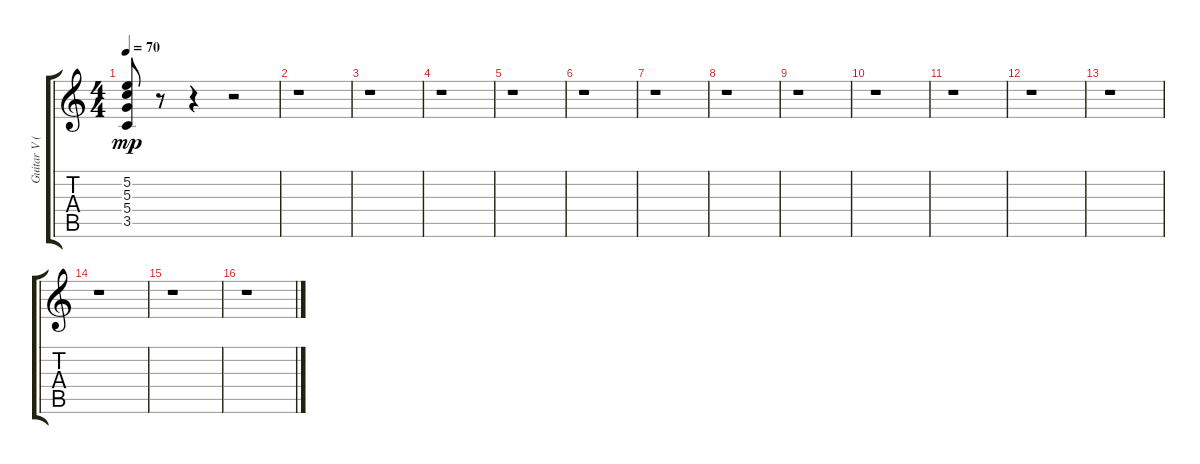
\track ("Guitar V (fills)" "Guitar V (") {instrument distortionguitar}
\staff {score tabs}
\tuning (E4 B3 G3 D3 A2 E2) {hide}
\ts (4 4)
\tempo 70
\clef g2
\ks c
(5.2{t} 5.3{t} 5.4{t} 3.5{t}).8{dy mp} r.8 r.4 r.2 |
r.1 |
r.1 |
r.1 |
r.1 |
r.1 |
r.1 |
r.1 |
r.1 |
r.1 |
r.1 |
r.1 |
r.1 |
r.1 |
r.1 |
r.1
